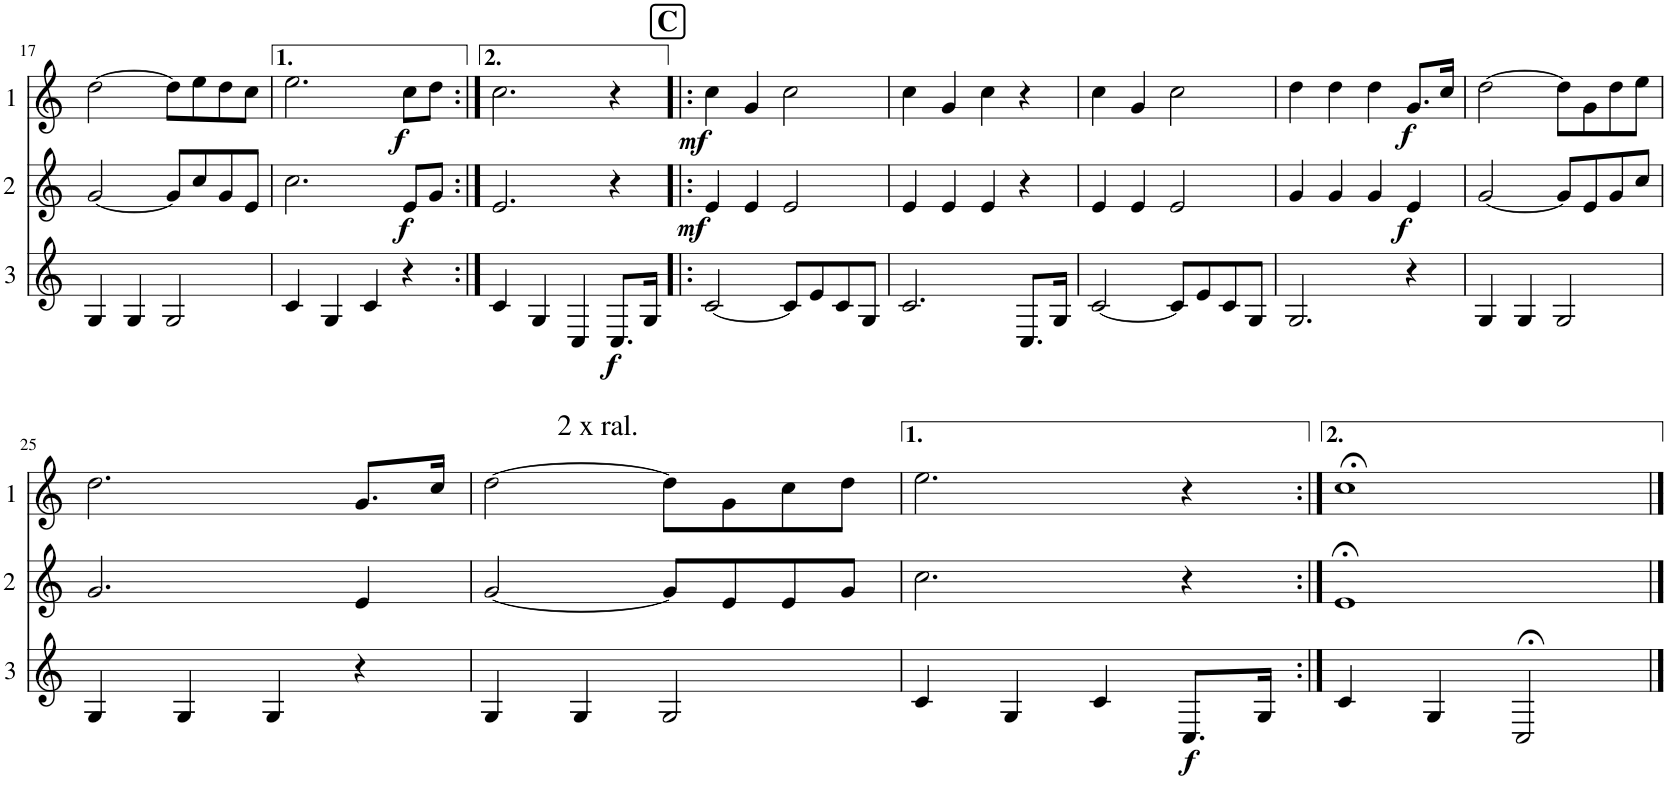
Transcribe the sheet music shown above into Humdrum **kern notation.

**kern	**dynam	**kern	**dynam	**kern	**dynam
*part3	*part3	*part2	*part2	*part1	*part1
*staff3	*staff3	*staff2	*staff2	*staff1	*staff1
*I"Cor 3	*	*I"Cor 2	*	*I"Cor 1	*
!!LO:PB:g=z
*clefG2	*	*clefG2	*	*clefG2	*
*Trd4c7	*	*Trd4c7	*	*Trd4c7	*
*k[]	*	*k[]	*	*k[]	*
*M4/4	*	*M4/4	*	*M4/4	*
=17	=17	=17	=17	=17	=17
4G/	.	[2g/	.	[2dd\	.
4G/	.	.	.	.	.
2G/	.	8g/L]	.	8dd\L]	.
.	.	8cc/	.	8ee\	.
.	.	8g/	.	8dd\	.
.	.	8e/J	.	8cc\J	.
=18	=18	=18	=18	=18	=18
4c/	.	2.cc\	.	2.ee\	.
4G/	.	.	.	.	.
4c/	.	.	.	.	.
!	!	!	!LO:DY:b	!	!LO:DY:b
4r	.	8e/L	f	8cc\L	f
.	.	8g/J	.	8dd\J	.
=19:|!	=19:|!	=19:|!	=19:|!	=19:|!	=19:|!
4c/	.	2.e/	.	2.cc\	.
4G/	.	.	.	.	.
4C/	.	.	.	.	.
!	!LO:DY:b	!	!	!	!
8.C/L	f	4r	.	4r	.
16G/Jk	.	.	.	.	.
!!LO:REH:place=s1:a:B:cj:fs=14:t=C
=20!|:	=20!|:	=20!|:	=20!|:	=20!|:	=20!|:
!	!	!	!LO:DY:b	!	!LO:DY:b
[2c/	.	4e/	mf	4cc\	mf
.	.	4e/	.	4g/	.
8c/L]	.	2e/	.	2cc\	.
8e/	.	.	.	.	.
8c/	.	.	.	.	.
8G/J	.	.	.	.	.
=21	=21	=21	=21	=21	=21
2.c/	.	4e/	.	4cc\	.
.	.	4e/	.	4g/	.
.	.	4e/	.	4cc\	.
8.C/L	.	4r	.	4r	.
16G/Jk	.	.	.	.	.
=22	=22	=22	=22	=22	=22
[2c/	.	4e/	.	4cc\	.
.	.	4e/	.	4g/	.
8c/L]	.	2e/	.	2cc\	.
8e/	.	.	.	.	.
8c/	.	.	.	.	.
8G/J	.	.	.	.	.
=23	=23	=23	=23	=23	=23
2.G/	.	4g/	.	4dd\	.
.	.	4g/	.	4dd\	.
.	.	4g/	.	4dd\	.
!	!	!	!LO:DY:b	!	!LO:DY:b
4r	.	4e/	f	8.g/L	f
.	.	.	.	16cc/Jk	.
=24	=24	=24	=24	=24	=24
4G/	.	[2g/	.	[2dd\	.
4G/	.	.	.	.	.
2G/	.	8g/L]	.	8dd\L]	.
.	.	8e/	.	8g\	.
.	.	8g/	.	8dd\	.
.	.	8cc/J	.	8ee\J	.
!!LO:LB:g=z
=25	=25	=25	=25	=25	=25
4G/	.	2.g/	.	2.dd\	.
4G/	.	.	.	.	.
4G/	.	.	.	.	.
4r	.	4e/	.	8.g/L	.
.	.	.	.	16cc/Jk	.
=26	=26	=26	=26	=26	=26
!	!	!	!	!LO:TX:a:t=2 x ral.	!
4G/	.	[2g/	.	[2dd\	.
4G/	.	.	.	.	.
2G/	.	8g/L]	.	8dd\L]	.
.	.	8e/	.	8g\	.
.	.	8e/	.	8cc\	.
.	.	8g/J	.	8dd\J	.
=27	=27	=27	=27	=27	=27
4c/	.	2.cc\	.	2.ee\	.
4G/	.	.	.	.	.
4c/	.	.	.	.	.
!	!LO:DY:b	!	!	!	!
8.C/L	f	4r	.	4r	.
16G/Jk	.	.	.	.	.
=28:|!	=28:|!	=28:|!	=28:|!	=28:|!	=28:|!
4c/	.	1e;<	.	1cc;<	.
4G/	.	.	.	.	.
2C;</	.	.	.	.	.
==	==	==	==	==	==
*-	*-	*-	*-	*-	*-
